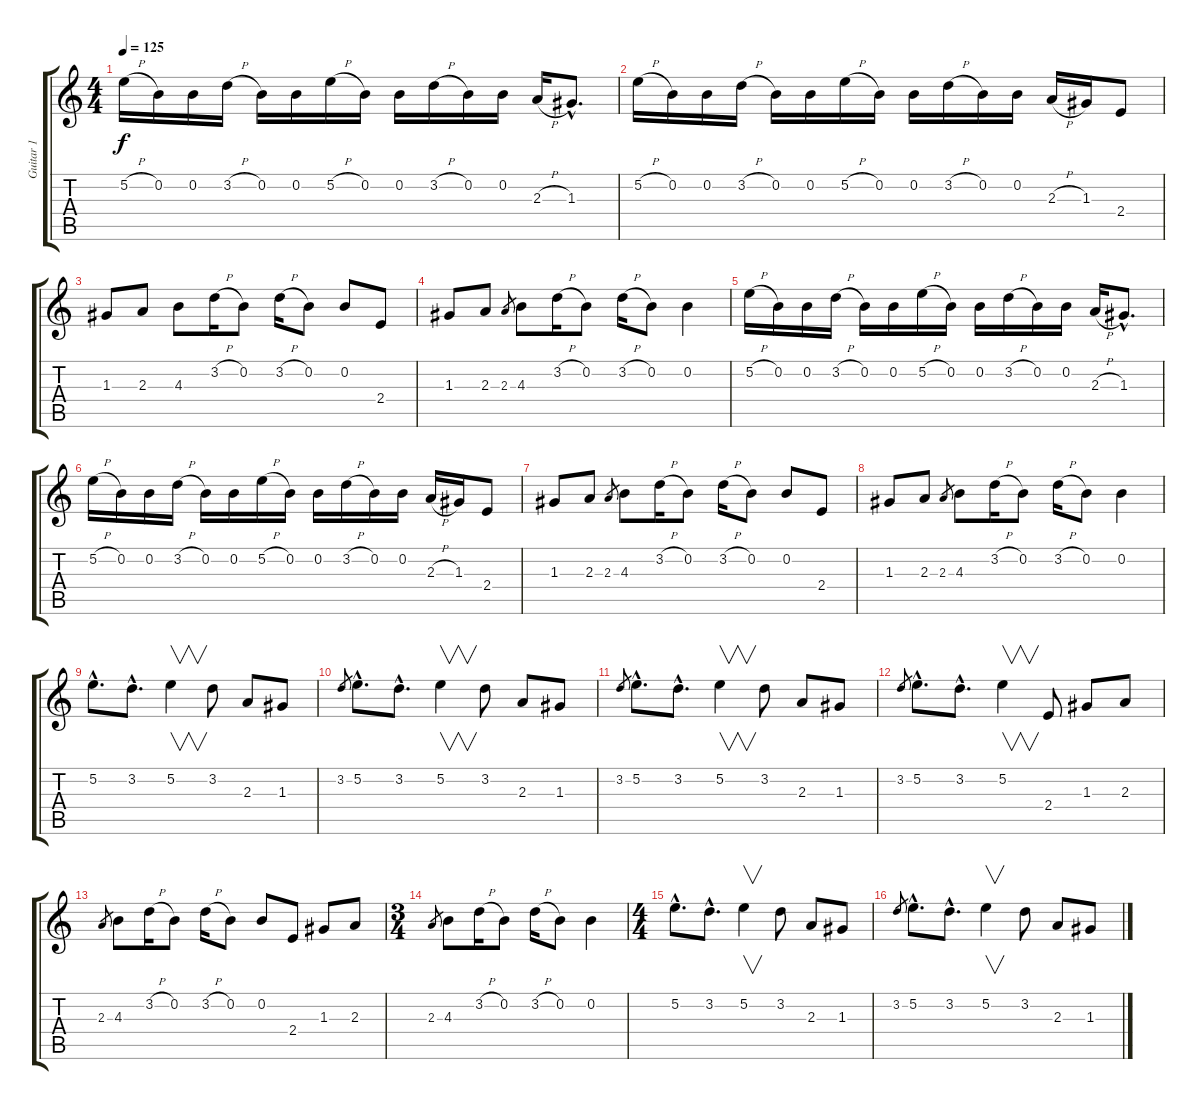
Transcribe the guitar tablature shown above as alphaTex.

\track ("Guitar 1" "Guitar 1") {instrument electricguitarclean}
\staff {score tabs}
\tuning (E4 B3 G3 D3 A2 E2) {hide}
\ts (4 4)
\tempo 125
\clef g2
\ks c
5.2{h}.16{dy f instrument electricguitarclean} 0.2.16 0.2.16 3.2{h}.16 0.2.16 0.2.16 5.2{h}.16 0.2.16 0.2.16 3.2{h}.16 0.2.16 0.2.16 2.3{h}.16 1.3{hac}.8{d} |
5.2{h}.16 0.2.16 0.2.16 3.2{h}.16 0.2.16 0.2.16 5.2{h}.16 0.2.16 0.2.16 3.2{h}.16 0.2.16 0.2.16 2.3{h}.16 1.3.16 2.4.8 |
1.3.8 2.3.8 4.3.8 3.2{h}.16 0.2.8 3.2{h}.16 0.2.8 0.2.8 2.4.8 |
1.3.8 2.3.8 2.3.8{gr} 4.3.8 3.2{h}.16 0.2.8 3.2{h}.16 0.2.8 0.2.4 |
5.2{h}.16 0.2.16 0.2.16 3.2{h}.16 0.2.16 0.2.16 5.2{h}.16 0.2.16 0.2.16 3.2{h}.16 0.2.16 0.2.16 2.3{h}.16 1.3{hac}.8{d} |
5.2{h}.16 0.2.16 0.2.16 3.2{h}.16 0.2.16 0.2.16 5.2{h}.16 0.2.16 0.2.16 3.2{h}.16 0.2.16 0.2.16 2.3{h}.16 1.3.16 2.4.8 |
1.3.8 2.3.8 2.3.8{gr} 4.3.8 3.2{h}.16 0.2.8 3.2{h}.16 0.2.8 0.2.8 2.4.8 |
1.3.8 2.3.8 2.3.8{gr} 4.3.8 3.2{h}.16 0.2.8 3.2{h}.16 0.2.8 0.2.4 |
5.2{hac}.8{d} 3.2{hac}.8{d} 5.2.4{v} 3.2.8 2.3.8 1.3.8 |
3.2.8{gr} 5.2{hac}.8{d} 3.2{hac}.8{d} 5.2.4{v} 3.2.8 2.3.8 1.3.8 |
3.2.8{gr} 5.2{hac}.8{d} 3.2{hac}.8{d} 5.2.4{v} 3.2.8 2.3.8 1.3.8 |
3.2.8{gr} 5.2{hac}.8{d} 3.2{hac}.8{d} 5.2.4{v} 2.4.8 1.3.8 2.3.8 |
2.3.8{gr} 4.3.8 3.2{h}.16 0.2.8 3.2{h}.16 0.2.8 0.2.8 2.4.8 1.3.8 2.3.8 |
\ts (3 4)
2.3.8{gr} 4.3.8 3.2{h}.16 0.2.8 3.2{h}.16 0.2.8 0.2.4 |
\ts (4 4)
5.2{hac}.8{d} 3.2{hac}.8{d} 5.2.4{v} 3.2.8 2.3.8 1.3.8 |
3.2.8{gr} 5.2{hac}.8{d} 3.2{hac}.8{d} 5.2.4{v} 3.2.8 2.3.8 1.3.8
